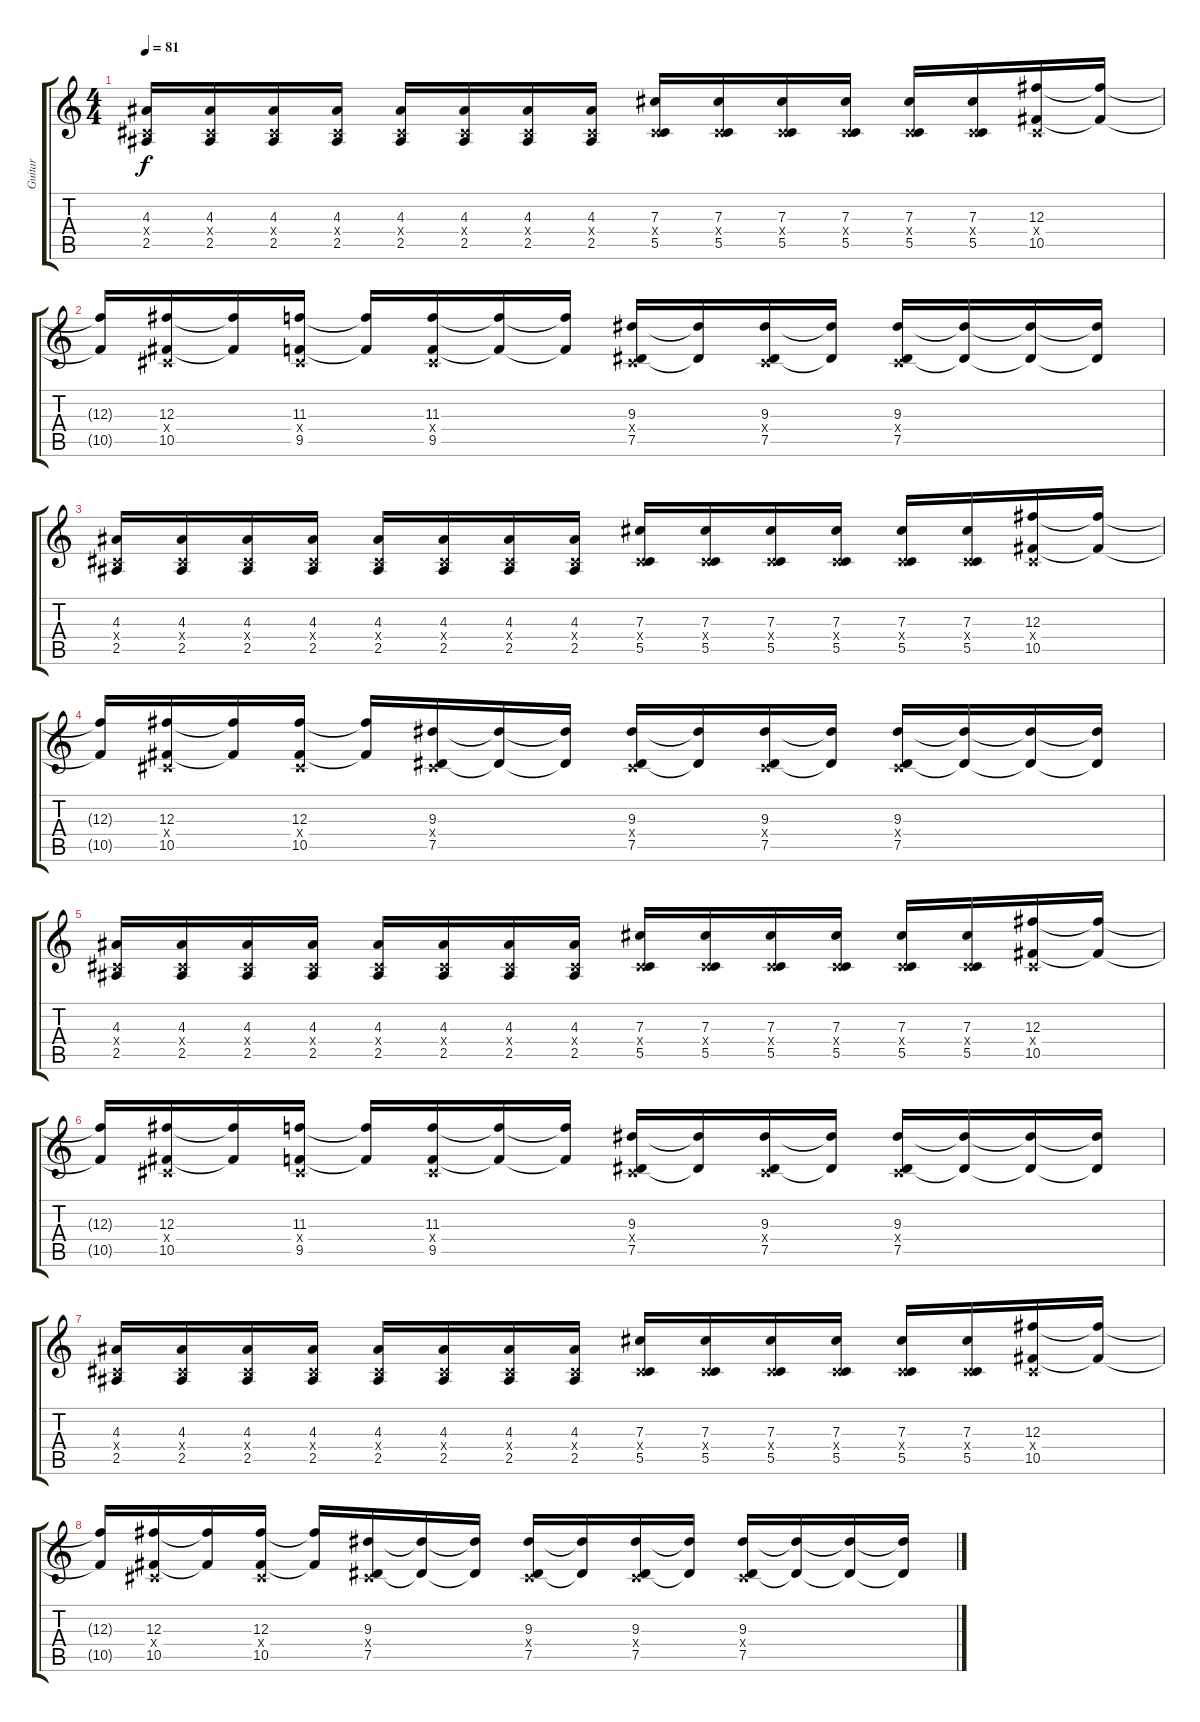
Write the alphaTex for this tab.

\track ("Guitar" "Guitar") {instrument distortionguitar}
\staff {score tabs}
\tuning (Eb4 Bb3 Gb3 Db3 Ab2 Db2) {hide}
\ts (4 4)
\tempo 81
\clef g2
\ks c
(4.3 0.4{x} 2.5).16{dy f} (4.3 0.4{x} 2.5).16 (4.3 0.4{x} 2.5).16 (4.3 0.4{x} 2.5).16 (4.3 0.4{x} 2.5).16 (4.3 0.4{x} 2.5).16 (4.3 0.4{x} 2.5).16 (4.3 0.4{x} 2.5).16 (7.3 0.4{x} 5.5).16 (7.3 0.4{x} 5.5).16 (7.3 0.4{x} 5.5).16 (7.3 0.4{x} 5.5).16 (7.3 0.4{x} 5.5).16 (7.3 0.4{x} 5.5).16 (12.3 0.4{x} 10.5).16 (12.3{t} 10.5{t}).16 |
(12.3{t} 10.5{t}).16 (12.3 0.4{x} 10.5).16 (12.3{t} 10.5{t}).16 (11.3 0.4{x} 9.5).16 (11.3{t} 9.5{t}).16 (11.3 0.4{x} 9.5).16 (11.3{t} 9.5{t}).16 (11.3{t} 9.5{t}).16 (9.3 0.4{x} 7.5).16 (9.3{t} 7.5{t}).16 (9.3 0.4{x} 7.5).16 (9.3{t} 7.5{t}).16 (9.3 0.4{x} 7.5).16 (9.3{t} 7.5{t}).16 (9.3{t} 7.5{t}).16 (9.3{t} 7.5{t}).16 |
(4.3 0.4{x} 2.5).16 (4.3 0.4{x} 2.5).16 (4.3 0.4{x} 2.5).16 (4.3 0.4{x} 2.5).16 (4.3 0.4{x} 2.5).16 (4.3 0.4{x} 2.5).16 (4.3 0.4{x} 2.5).16 (4.3 0.4{x} 2.5).16 (7.3 0.4{x} 5.5).16 (7.3 0.4{x} 5.5).16 (7.3 0.4{x} 5.5).16 (7.3 0.4{x} 5.5).16 (7.3 0.4{x} 5.5).16 (7.3 0.4{x} 5.5).16 (12.3 0.4{x} 10.5).16 (12.3{t} 10.5{t}).16 |
(12.3{t} 10.5{t}).16 (12.3 0.4{x} 10.5).16 (12.3{t} 10.5{t}).16 (12.3 0.4{x} 10.5).16 (12.3{t} 10.5{t}).16 (9.3 0.4{x} 7.5).16 (9.3{t} 7.5{t}).16 (9.3{t} 7.5{t}).16 (9.3 0.4{x} 7.5).16 (9.3{t} 7.5{t}).16 (9.3 0.4{x} 7.5).16 (9.3{t} 7.5{t}).16 (9.3 0.4{x} 7.5).16 (9.3{t} 7.5{t}).16 (9.3{t} 7.5{t}).16 (9.3{t} 7.5{t}).16 |
(4.3 0.4{x} 2.5).16 (4.3 0.4{x} 2.5).16 (4.3 0.4{x} 2.5).16 (4.3 0.4{x} 2.5).16 (4.3 0.4{x} 2.5).16 (4.3 0.4{x} 2.5).16 (4.3 0.4{x} 2.5).16 (4.3 0.4{x} 2.5).16 (7.3 0.4{x} 5.5).16 (7.3 0.4{x} 5.5).16 (7.3 0.4{x} 5.5).16 (7.3 0.4{x} 5.5).16 (7.3 0.4{x} 5.5).16 (7.3 0.4{x} 5.5).16 (12.3 0.4{x} 10.5).16 (12.3{t} 10.5{t}).16 |
(12.3{t} 10.5{t}).16 (12.3 0.4{x} 10.5).16 (12.3{t} 10.5{t}).16 (11.3 0.4{x} 9.5).16 (11.3{t} 9.5{t}).16 (11.3 0.4{x} 9.5).16 (11.3{t} 9.5{t}).16 (11.3{t} 9.5{t}).16 (9.3 0.4{x} 7.5).16 (9.3{t} 7.5{t}).16 (9.3 0.4{x} 7.5).16 (9.3{t} 7.5{t}).16 (9.3 0.4{x} 7.5).16 (9.3{t} 7.5{t}).16 (9.3{t} 7.5{t}).16 (9.3{t} 7.5{t}).16 |
(4.3 0.4{x} 2.5).16 (4.3 0.4{x} 2.5).16 (4.3 0.4{x} 2.5).16 (4.3 0.4{x} 2.5).16 (4.3 0.4{x} 2.5).16 (4.3 0.4{x} 2.5).16 (4.3 0.4{x} 2.5).16 (4.3 0.4{x} 2.5).16 (7.3 0.4{x} 5.5).16 (7.3 0.4{x} 5.5).16 (7.3 0.4{x} 5.5).16 (7.3 0.4{x} 5.5).16 (7.3 0.4{x} 5.5).16 (7.3 0.4{x} 5.5).16 (12.3 0.4{x} 10.5).16 (12.3{t} 10.5{t}).16 |
(12.3{t} 10.5{t}).16 (12.3 0.4{x} 10.5).16 (12.3{t} 10.5{t}).16 (12.3 0.4{x} 10.5).16 (12.3{t} 10.5{t}).16 (9.3 0.4{x} 7.5).16 (9.3{t} 7.5{t}).16 (9.3{t} 7.5{t}).16 (9.3 0.4{x} 7.5).16 (9.3{t} 7.5{t}).16 (9.3 0.4{x} 7.5).16 (9.3{t} 7.5{t}).16 (9.3 0.4{x} 7.5).16 (9.3{t} 7.5{t}).16 (9.3{t} 7.5{t}).16 (9.3{t} 7.5{t}).16
